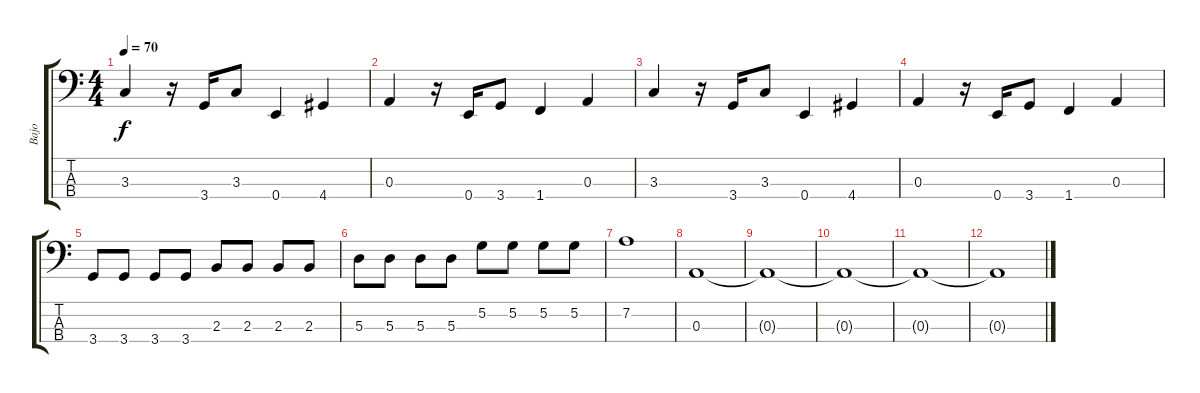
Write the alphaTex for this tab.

\track ("Bajo" "Bajo") {instrument electricbassfinger}
\staff {score tabs}
\tuning (G2 D2 A1 E1) {hide}
\ts (4 4)
\tempo 70
\clef f4
\ks c
3.3.4{dy f} r.16 3.4.16 3.3.8 0.4.4 4.4.4 |
0.3.4 r.16 0.4.16 3.4.8 1.4.4 0.3.4 |
3.3.4 r.16 3.4.16 3.3.8 0.4.4 4.4.4 |
0.3.4 r.16 0.4.16 3.4.8 1.4.4 0.3.4 |
3.4.8 3.4.8 3.4.8 3.4.8 2.3.8 2.3.8 2.3.8 2.3.8 |
5.3.8 5.3.8 5.3.8 5.3.8 5.2.8 5.2.8 5.2.8 5.2.8 |
7.2.1 |
0.3.1 |
0.3{t}.1 |
0.3{t}.1 |
0.3{t}.1 |
0.3{t}.1
